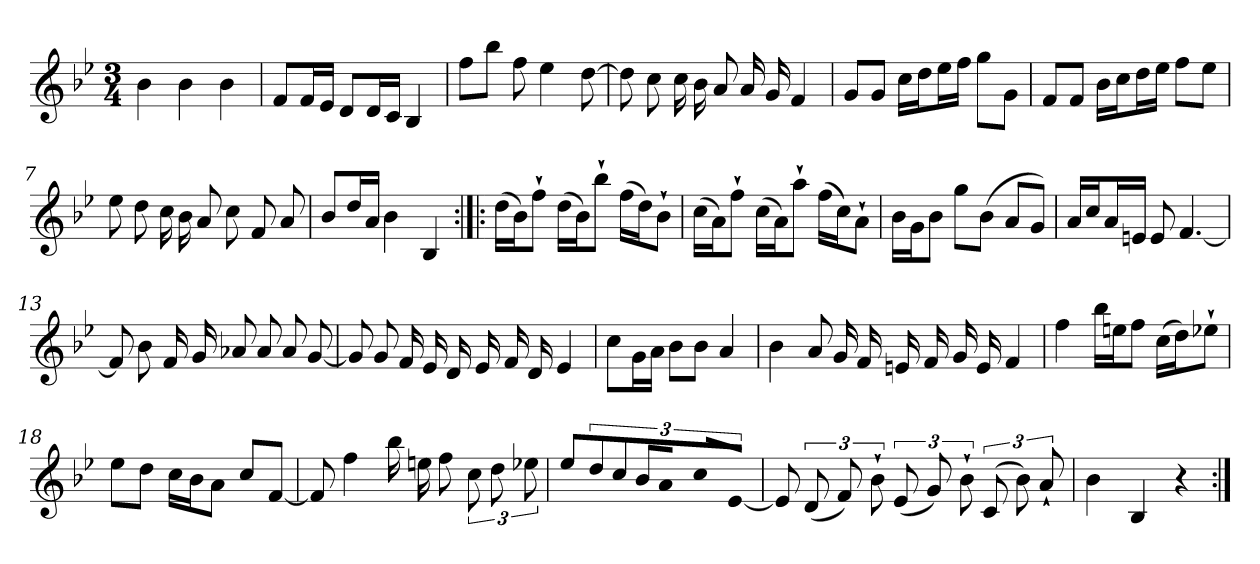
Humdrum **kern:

**kern
*part1
*staff1
*clefG2
*k[b-e-]
*B-:
*M3/4
*MM104
=1
4b-
4b-
4b-
=2
8f/L
16f/L
16e-/JJ
8d/L
16d/L
16c/JJ
4B-
=3
8ff\L
8bb-\J
8ff
4ee-
[8dd
=4
8dd]
8cc
16cc
16b-
8a
16a
16g
4f
=5
8g/L
8g/J
16cc\LL
16dd\J
16ee-\L
16ff\JJ
8gg\L
8g\J
=6
8f/L
8f/J
16b-\LL
16cc\J
16dd\L
16ee-\JJ
8ff\L
8ee-\J
=7
8ee-
8dd
16cc
16b-
8a
8cc
8f
8a
=8
8b-/L
16dd/L
16a/JJ
4b-
4B-
=9:|!|:
(16dd\LL
16b-\J)
8ff`\J
(16dd\LL
16b-\J)
8bb-`\J
(16ff\LL
16dd\J)
8b-`\J
=10
(16cc\LL
16a\J)
8ff`\J
(16cc\LL
16a\J)
8aa`\J
(16ff\LL
16cc\J)
8a`\J
=11
16b-\LL
16g\J
8b-\J
8gg\L
(8b-\J
8a/L
8g/J)
=12
16a/LL
16cc/J
16a/L
16en/JJ
8e
[4.f
=13
8f]
8b-
16f
16g
8a-X
8a-
8a-
[8g
=14
8g]
8g
16f
16e-
16d
16e-
16f
16d
4e-
=15
8cc\L
16g\L
16a\JJ
8b-\L
8b-\J
4a
=16
4b-
8a
16g
16f
16en
16f
16g
16e
4f
=17
4ff
16bb-\LL
16een\J
8ff\J
(16cc\LL
16dd\J)
8ee-X`\J
=18
8ee-\L
8dd\J
16cc\LL
16b-\J
8a\J
8cc/L
[8f/J
=19
8f]
4ff
16bb-
16een
8ff
12cc
12dd
12ee-X
=20
8ee-\L
12dd\
12cc\J
12b-/L
8a/J
8cc/L
[8e-/J
=21
8e-]
(12d
12f)
12b-`
(12e-
12g)
12b-`
(12c
12b-)
12a`
=22
4b-
4B-
4r
=:|!
*-
